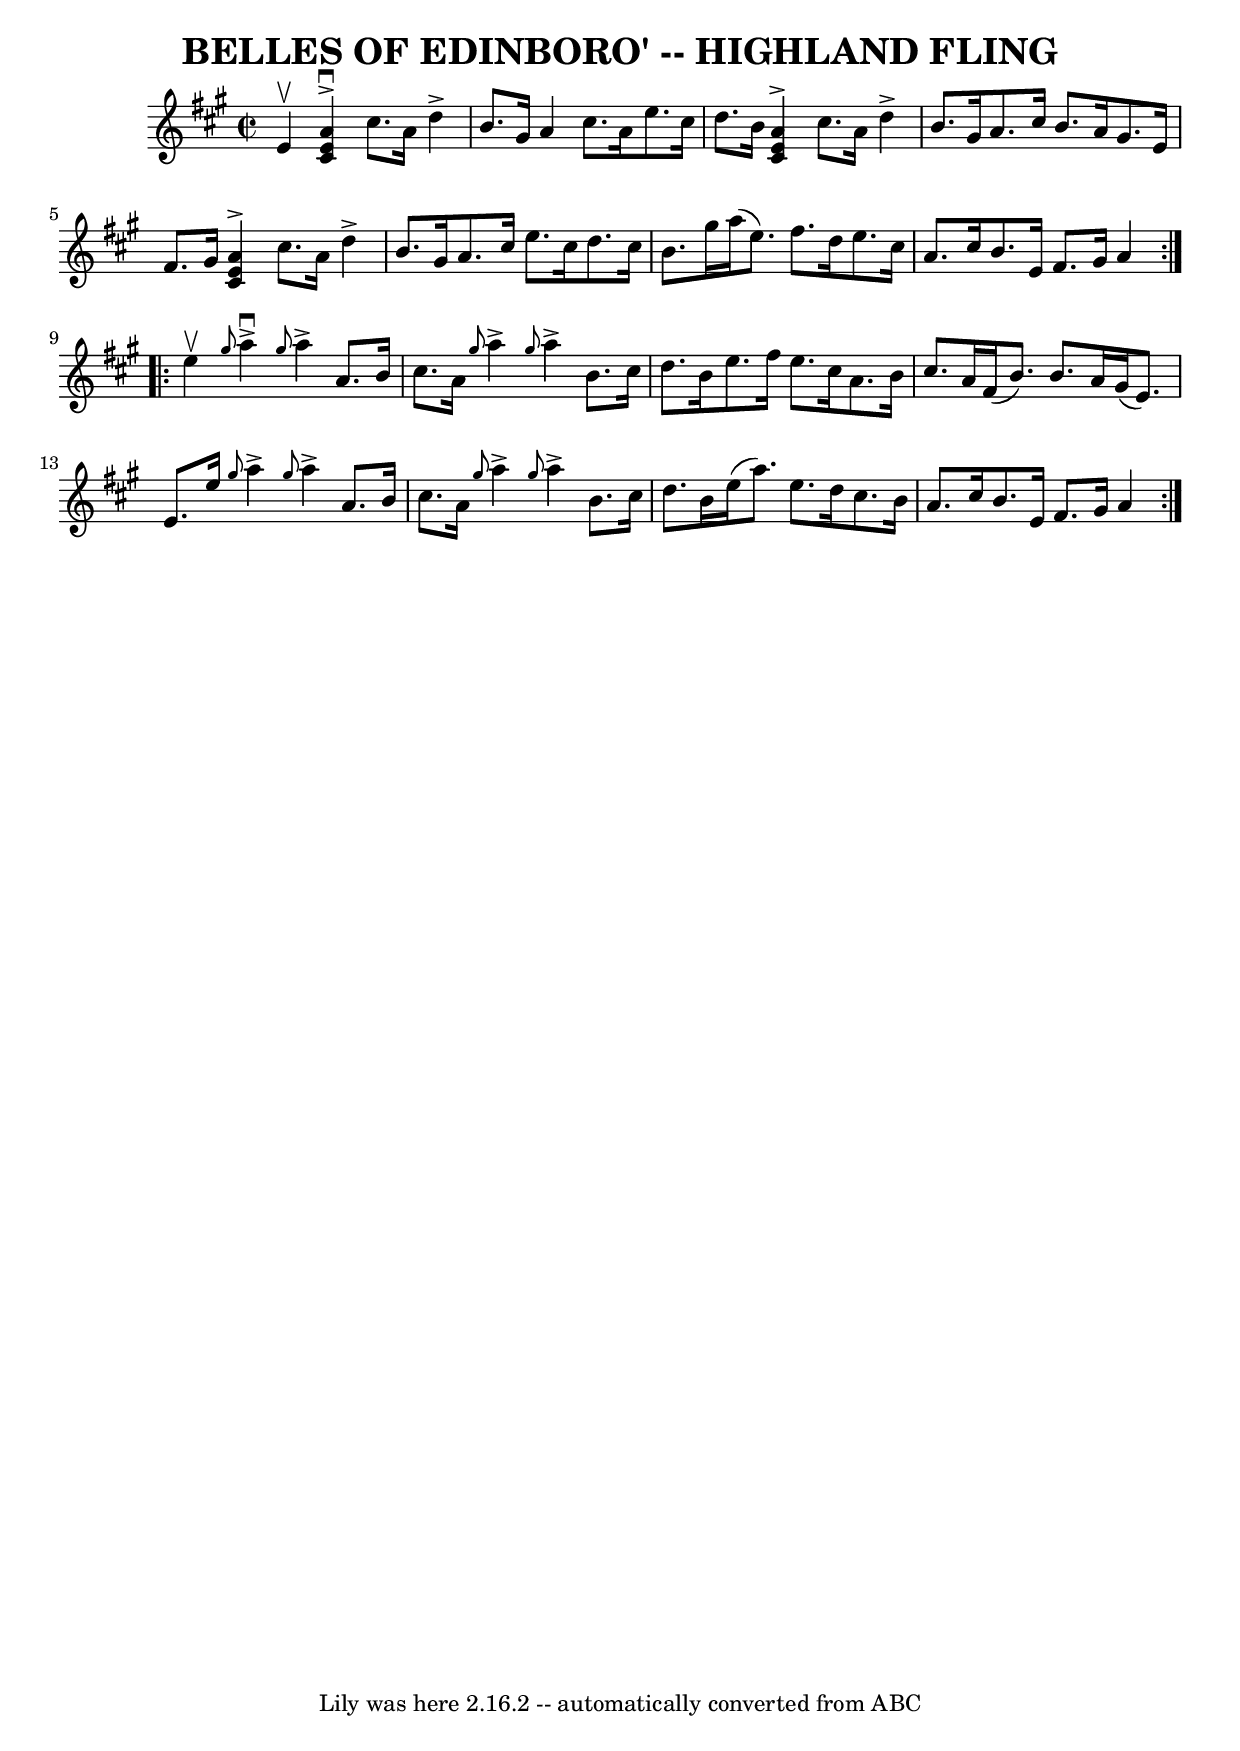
\version "2.16.2"
\include "Mammoth.ily"
\header {
	%% book = "Ryan's Mammoth Collection of Fiddle Tunes"
	composer = ""
	crossRefNumber = "1"
	footnotes = ""
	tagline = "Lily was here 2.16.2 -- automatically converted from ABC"
	title = "BELLES OF EDINBORO' -- HIGHLAND FLING"
}
voicedefault =  {


\repeat volta 2 {
\override Staff.TimeSignature #'style = #'C
 \time 2/2 
\key a \major % %slurgraces 1
 e'4^\upbow       |
   << a'4^\downbow^\accent e'4 cis'4   >> 
cis''8. a'16 d''4^\accent b'8. gis'16    |
 a'4 cis''8.  
 a'16 e''8. cis''16 d''8. b'16    |
   << a'4^\accent   
e'4 cis'4   >> cis''8. a'16 d''4^\accent b'8. gis'16    |
 
 a'8. cis''16 b'8. a'16 gis'8. e'16 fis'8. gis'16    
|
     |
   << a'4^\accent e'4 cis'4   >> cis''8. a'16   
 d''4^\accent b'8. gis'16    |
 a'8. cis''16 e''8.    
cis''16 d''8. cis''16 b'8. gis''16    |
 a''16 (e''8.  
-) fis''8. d''16 e''8. cis''16 a'8. cis''16    |
 b'8. 
 e'16 fis'8. gis'16 a'4    }     \repeat volta 2 { e''4^\upbow    
   |
 \grace { gis''8  } a''4^\downbow^\accent \grace { gis''8  
} a''4^\accent a'8. b'16 cis''8. a'16    |
 \grace {    
gis''8  } a''4^\accent \grace { gis''8  } a''4^\accent b'8.    
cis''16 d''8. b'16    |
 e''8. fis''16 e''8. cis''16    
a'8. b'16 cis''8. a'16    |
 fis'16 (b'8.) b'8.    
a'16 gis'16 (e'8.) e'8. e''16    |
     |
 \grace {   
 gis''8  } a''4^\accent \grace { gis''8  } a''4^\accent a'8. b'16 
 cis''8. a'16    |
 \grace { gis''8  } a''4^\accent \grace {   
 gis''8  } a''4^\accent b'8. cis''16 d''8. b'16    |
   
e''16 (a''8.) e''8. d''16 cis''8. b'16 a'8. cis''16    
|
 b'8. e'16 fis'8. gis'16 a'4    }   
}

\score{
    <<

	\context Staff="default"
	{
	    \voicedefault 
	}

    >>
	\layout {
	}
	\midi {}
}
